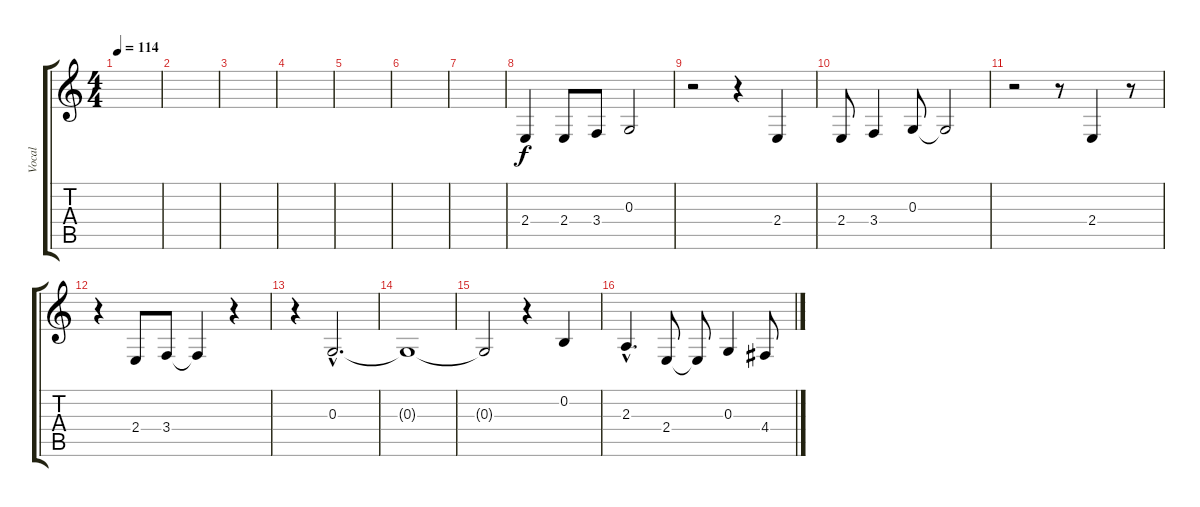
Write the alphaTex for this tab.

\track ("Vocal" "Vocal") {instrument lead1square}
\staff {score tabs}
\tuning (E4 B3 G3 D3 A2 E2) {hide}
\ts (4 4)
\tempo 114
\clef g2
\ks c
|
|
|
|
|
|
|
2.4.4 2.4.8 3.4.8 0.3.2 |
r.2 r.4 2.4.4 |
2.4.8 3.4.4 0.3.8 0.3{t}.2 |
r.2 r.8 2.4.4 r.8 |
r.4 2.4.8 3.4.8 3.4{t}.4 r.4 |
r.4 0.3{hac}.2{d} |
0.3{t}.1 |
0.3{t}.2 r.4 0.2.4 |
2.3{hac}.4{d} 2.4.8 2.4{t}.8 0.3.4 4.4.8
